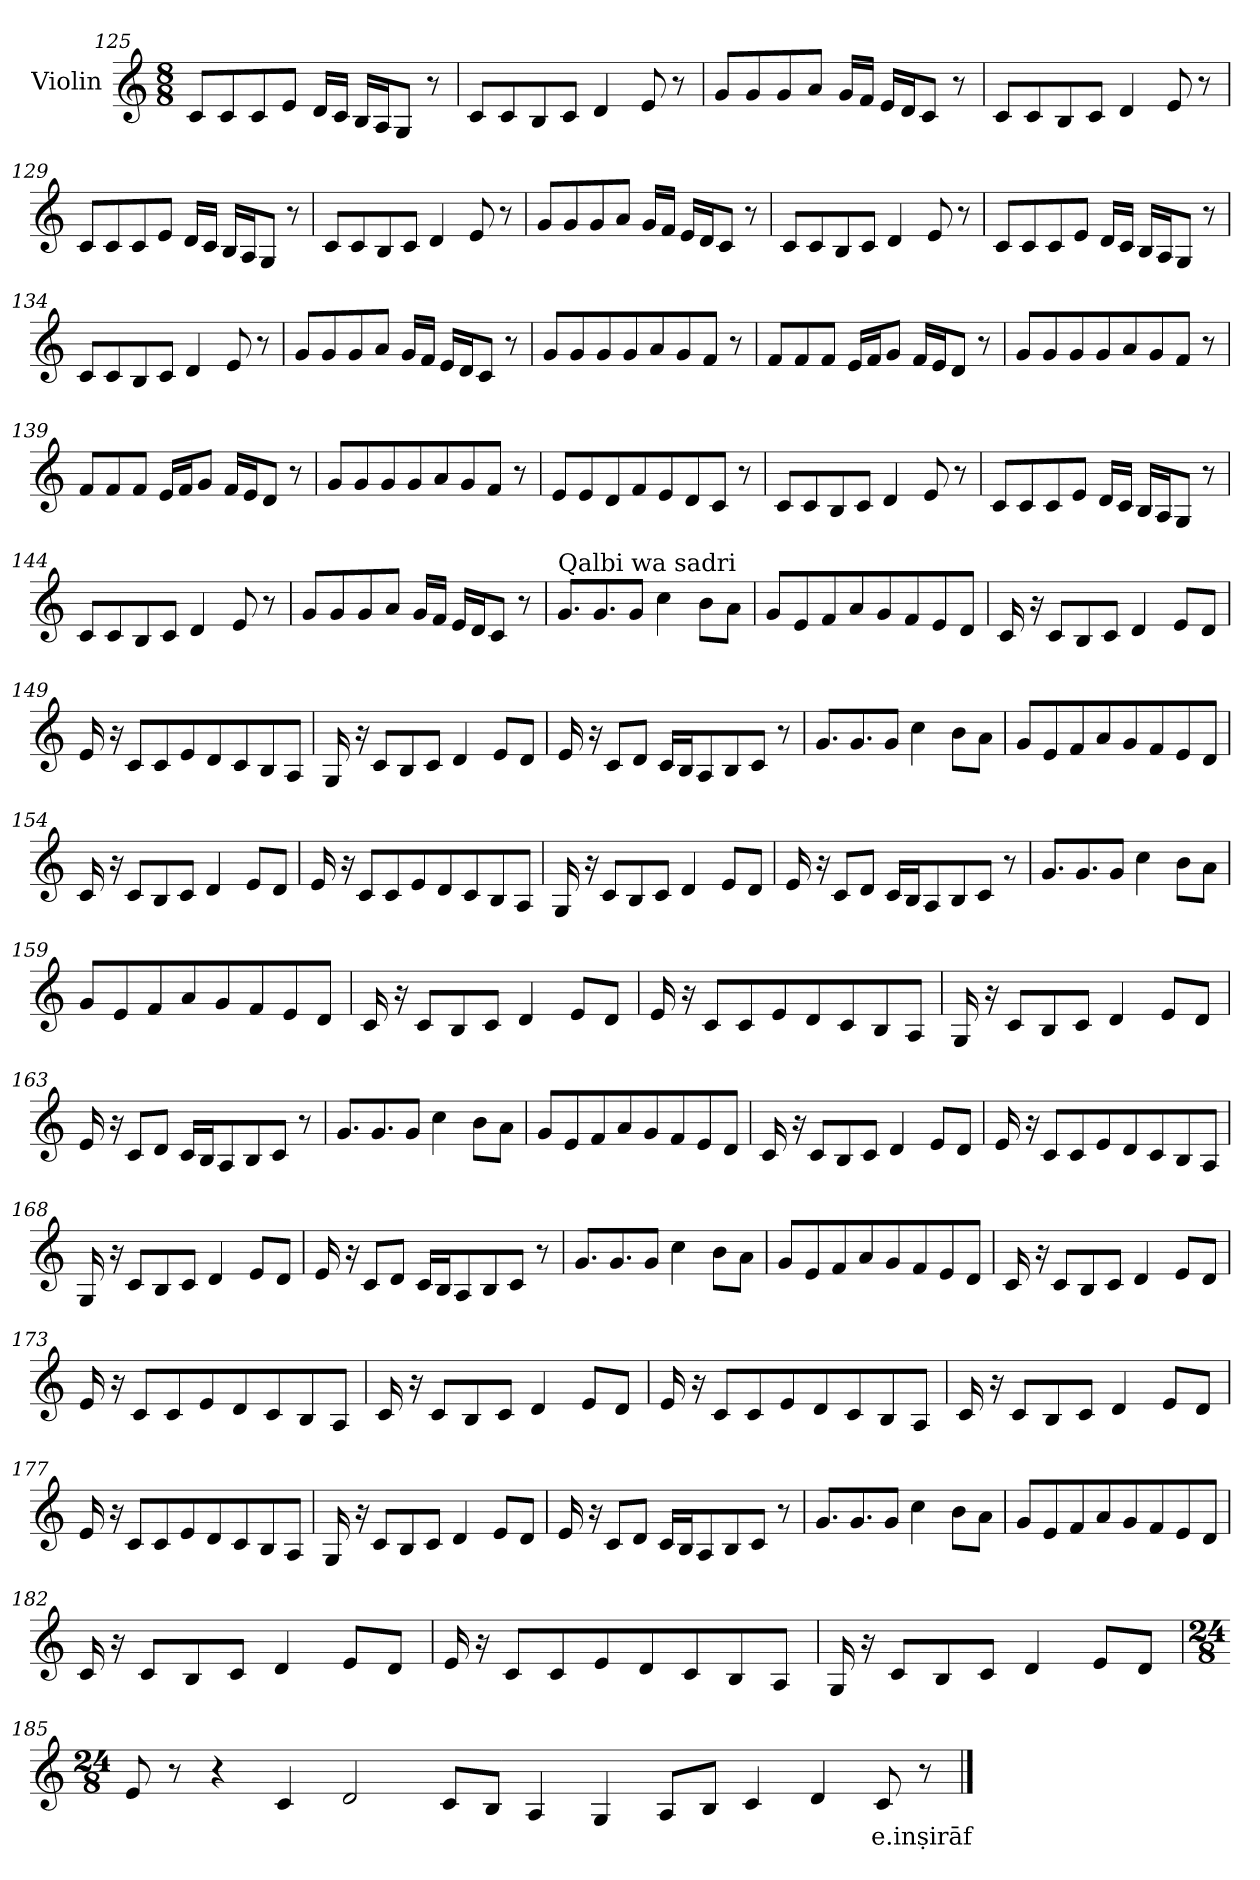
**kern	**text
*part1	*part1
*staff1	*staff1
*I"Violin	*
*clefG2	*
*k[]	*
*M8/8	*
=125	=125
8c/L	.
8c/	.
8c/	.
8e/J	.
16d/LL	.
16c/JJ	.
16B/LL	.
16A/J	.
8G/J	.
8r	.
!!LO:LB:g=z
=126	=126
8c/L	.
8c/	.
8B/	.
8c/J	.
4d/	.
8e/	.
8r	.
=127	=127
8g/L	.
8g/	.
8g/	.
8a/J	.
16g/LL	.
16f/JJ	.
16e/LL	.
16d/J	.
8c/J	.
8r	.
=128	=128
8c/L	.
8c/	.
8B/	.
8c/J	.
4d/	.
8e/	.
8r	.
!!LO:PB:g=z
=129	=129
8c/L	.
8c/	.
8c/	.
8e/J	.
16d/LL	.
16c/JJ	.
16B/LL	.
16A/J	.
8G/J	.
8r	.
=130	=130
8c/L	.
8c/	.
8B/	.
8c/J	.
4d/	.
8e/	.
8r	.
=131	=131
8g/L	.
8g/	.
8g/	.
8a/J	.
16g/LL	.
16f/JJ	.
16e/LL	.
16d/J	.
8c/J	.
8r	.
!!LO:LB:g=z
=132	=132
8c/L	.
8c/	.
8B/	.
8c/J	.
4d/	.
8e/	.
8r	.
=133	=133
8c/L	.
8c/	.
8c/	.
8e/J	.
16d/LL	.
16c/JJ	.
16B/LL	.
16A/J	.
8G/J	.
8r	.
=134	=134
8c/L	.
8c/	.
8B/	.
8c/J	.
4d/	.
8e/	.
8r	.
!!LO:LB:g=z
=135	=135
8g/L	.
8g/	.
8g/	.
8a/J	.
16g/LL	.
16f/JJ	.
16e/LL	.
16d/J	.
8c/J	.
8r	.
=136	=136
8g/L	.
8g/	.
8g/	.
8g/	.
8a/	.
8g/	.
8f/J	.
8r	.
=137	=137
8f/L	.
8f/	.
8f/J	.
16e/LL	.
16f/J	.
8g/J	.
16f/LL	.
16e/J	.
8d/J	.
8r	.
=138	=138
8g/L	.
8g/	.
8g/	.
8g/	.
8a/	.
8g/	.
8f/J	.
8r	.
!!LO:LB:g=z
=139	=139
8f/L	.
8f/	.
8f/J	.
16e/LL	.
16f/J	.
8g/J	.
16f/LL	.
16e/J	.
8d/J	.
8r	.
=140	=140
8g/L	.
8g/	.
8g/	.
8g/	.
8a/	.
8g/	.
8f/J	.
8r	.
=141	=141
8e/L	.
8e/	.
8d/	.
8f/	.
8e/	.
8d/	.
8c/J	.
8r	.
=142	=142
8c/L	.
8c/	.
8B/	.
8c/J	.
4d/	.
8e/	.
8r	.
!!LO:LB:g=z
=143	=143
8c/L	.
8c/	.
8c/	.
8e/J	.
16d/LL	.
16c/JJ	.
16B/LL	.
16A/J	.
8G/J	.
8r	.
=144	=144
8c/L	.
8c/	.
8B/	.
8c/J	.
4d/	.
8e/	.
8r	.
=145	=145
8g/L	.
8g/	.
8g/	.
8a/J	.
16g/LL	.
16f/JJ	.
16e/LL	.
16d/J	.
8c/J	.
8r	.
=146	=146
*MM60	*
!LO:TX:a:t=Qalbi wa sadri	!
8.g/L	.
8.g/	.
8g/J	.
4cc\	.
8b\L	.
8a\J	.
!!LO:LB:g=z
=147	=147
8g/L	.
8e/	.
8f/	.
8a/	.
8g/	.
8f/	.
8e/	.
8d/J	.
=148	=148
16c/	.
16r	.
8c/L	.
8B/	.
8c/J	.
4d/	.
8e/L	.
8d/J	.
=149	=149
16e/	.
16r	.
8c/L	.
8c/	.
8e/	.
8d/	.
8c/	.
8B/	.
8A/J	.
!!LO:LB:g=z
=150	=150
16G/	.
16r	.
8c/L	.
8B/	.
8c/J	.
4d/	.
8e/L	.
8d/J	.
=151	=151
16e/	.
16r	.
8c/L	.
8d/J	.
16c/LL	.
16B/J	.
8A/	.
8B/	.
8c/J	.
8r	.
=152	=152
8.g/L	.
8.g/	.
8g/J	.
4cc\	.
8b\L	.
8a\J	.
=153	=153
8g/L	.
8e/	.
8f/	.
8a/	.
8g/	.
8f/	.
8e/	.
8d/J	.
!!LO:LB:g=z
=154	=154
16c/	.
16r	.
8c/L	.
8B/	.
8c/J	.
4d/	.
8e/L	.
8d/J	.
=155	=155
16e/	.
16r	.
8c/L	.
8c/	.
8e/	.
8d/	.
8c/	.
8B/	.
8A/J	.
=156	=156
16G/	.
16r	.
8c/L	.
8B/	.
8c/J	.
4d/	.
8e/L	.
8d/J	.
!!LO:PB:g=z
=157	=157
16e/	.
16r	.
8c/L	.
8d/J	.
16c/LL	.
16B/J	.
8A/	.
8B/	.
8c/J	.
8r	.
=158	=158
8.g/L	.
8.g/	.
8g/J	.
4cc\	.
8b\L	.
8a\J	.
=159	=159
8g/L	.
8e/	.
8f/	.
8a/	.
8g/	.
8f/	.
8e/	.
8d/J	.
=160	=160
16c/	.
16r	.
8c/L	.
8B/	.
8c/J	.
4d/	.
8e/L	.
8d/J	.
!!LO:LB:g=z
=161	=161
16e/	.
16r	.
8c/L	.
8c/	.
8e/	.
8d/	.
8c/	.
8B/	.
8A/J	.
=162	=162
16G/	.
16r	.
8c/L	.
8B/	.
8c/J	.
4d/	.
8e/L	.
8d/J	.
=163	=163
16e/	.
16r	.
8c/L	.
8d/J	.
16c/LL	.
16B/J	.
8A/	.
8B/	.
8c/J	.
8r	.
!!LO:LB:g=z
=164	=164
8.g/L	.
8.g/	.
8g/J	.
4cc\	.
8b\L	.
8a\J	.
=165	=165
8g/L	.
8e/	.
8f/	.
8a/	.
8g/	.
8f/	.
8e/	.
8d/J	.
=166	=166
16c/	.
16r	.
8c/L	.
8B/	.
8c/J	.
4d/	.
8e/L	.
8d/J	.
=167	=167
16e/	.
16r	.
8c/L	.
8c/	.
8e/	.
8d/	.
8c/	.
8B/	.
8A/J	.
!!LO:LB:g=z
=168	=168
16G/	.
16r	.
8c/L	.
8B/	.
8c/J	.
4d/	.
8e/L	.
8d/J	.
=169	=169
16e/	.
16r	.
8c/L	.
8d/J	.
16c/LL	.
16B/J	.
8A/	.
8B/	.
8c/J	.
8r	.
=170	=170
8.g/L	.
8.g/	.
8g/J	.
4cc\	.
8b\L	.
8a\J	.
=171	=171
8g/L	.
8e/	.
8f/	.
8a/	.
8g/	.
8f/	.
8e/	.
8d/J	.
!!LO:LB:g=z
=172	=172
16c/	.
16r	.
8c/L	.
8B/	.
8c/J	.
4d/	.
8e/L	.
8d/J	.
=173	=173
16e/	.
16r	.
8c/L	.
8c/	.
8e/	.
8d/	.
8c/	.
8B/	.
8A/J	.
=174	=174
16c/	.
16r	.
8c/L	.
8B/	.
8c/J	.
4d/	.
8e/L	.
8d/J	.
!!LO:LB:g=z
=175	=175
16e/	.
16r	.
8c/L	.
8c/	.
8e/	.
8d/	.
8c/	.
8B/	.
8A/J	.
=176	=176
16c/	.
16r	.
8c/L	.
8B/	.
8c/J	.
4d/	.
8e/L	.
8d/J	.
=177	=177
16e/	.
16r	.
8c/L	.
8c/	.
8e/	.
8d/	.
8c/	.
8B/	.
8A/J	.
!!LO:LB:g=z
=178	=178
16G/	.
16r	.
8c/L	.
8B/	.
8c/J	.
4d/	.
8e/L	.
8d/J	.
=179	=179
16e/	.
16r	.
8c/L	.
8d/J	.
16c/LL	.
16B/J	.
8A/	.
8B/	.
8c/J	.
8r	.
=180	=180
8.g/L	.
8.g/	.
8g/J	.
4cc\	.
8b\L	.
8a\J	.
=181	=181
8g/L	.
8e/	.
8f/	.
8a/	.
8g/	.
8f/	.
8e/	.
8d/J	.
!!LO:LB:g=z
=182	=182
16c/	.
16r	.
8c/L	.
8B/	.
8c/J	.
4d/	.
8e/L	.
8d/J	.
=183	=183
16e/	.
16r	.
8c/L	.
8c/	.
8e/	.
8d/	.
8c/	.
8B/	.
8A/J	.
=184	=184
16G/	.
16r	.
8c/L	.
8B/	.
8c/J	.
4d/	.
8e/L	.
8d/J	.
!!LO:PB:g=z
=185	=185
*M24/8	*
8e/	.
8r	.
4r	.
4c/	.
2d/	.
8c/L	.
8B/J	.
4A/	.
4G/	.
8A/L	.
8B/J	.
4c/	.
4d/	.
!	!LO:LY:b
8c/	e.inṣirāf
8r	.
==	==
*-	*-
